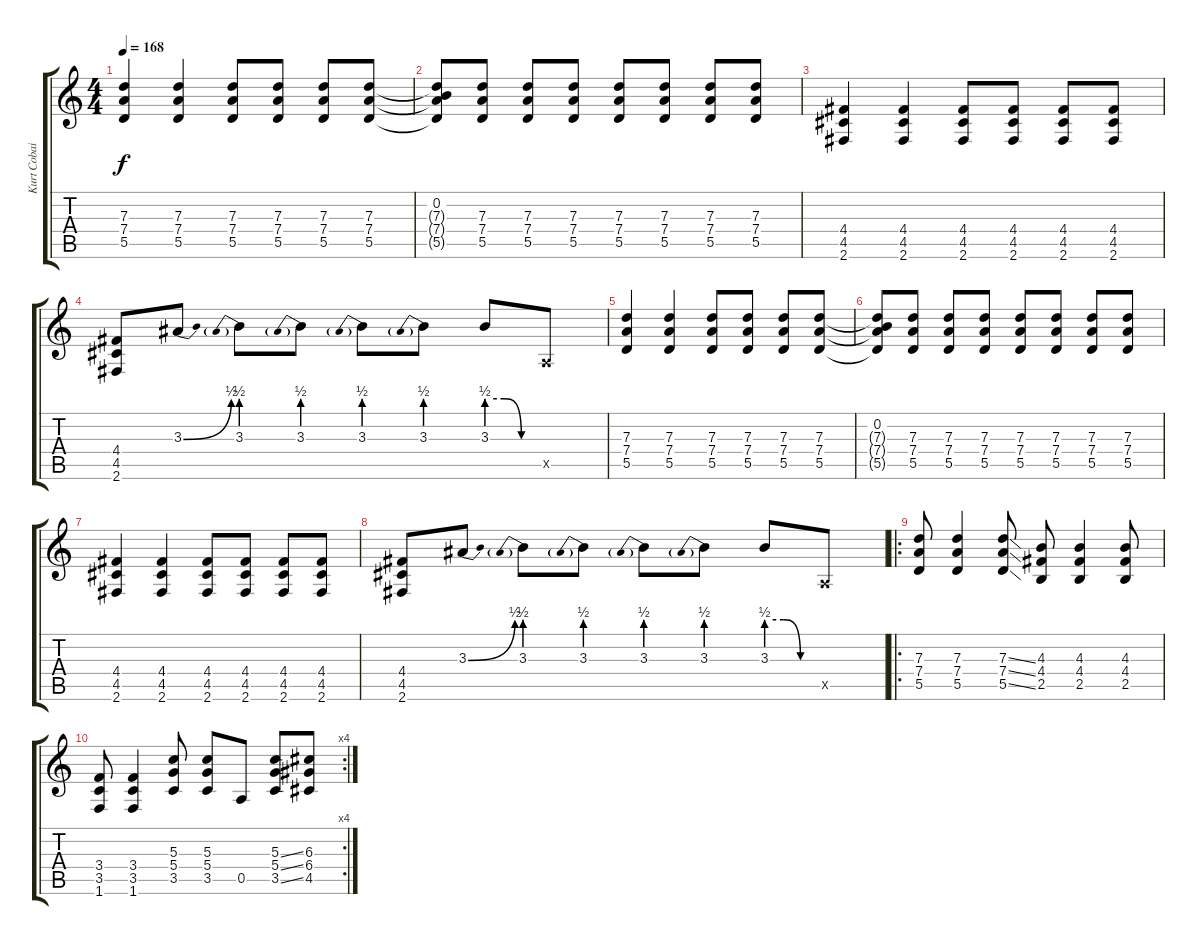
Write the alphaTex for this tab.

\track ("Kurt Cobain - Guitar" "Kurt Cobai") {instrument distortionguitar}
\staff {score tabs}
\tuning (E4 B3 G3 D3 A2 E2) {hide}
\ts (4 4)
\tempo 168
\clef g2
\ks c
(7.3 7.4 5.5).4{dy f} (7.3 7.4 5.5).4 (7.3 7.4 5.5).8 (7.3 7.4 5.5).8 (7.3 7.4 5.5).8 (7.3 7.4 5.5).8 |
(0.2 7.3{t} 7.4{t} 5.5{t}).8 (7.3 7.4 5.5).8 (7.3 7.4 5.5).8 (7.3 7.4 5.5).8 (7.3 7.4 5.5).8 (7.3 7.4 5.5).8 (7.3 7.4 5.5).8 (7.3 7.4 5.5).8 |
(4.4 4.5 2.6).4 (4.4 4.5 2.6).4 (4.4 4.5 2.6).8 (4.4 4.5 2.6).8 (4.4 4.5 2.6).8 (4.4 4.5 2.6).8 |
(4.4 4.5 2.6).8 3.3{be (bend 0 0 60 2)}.8 3.3{be (prebend 0 2 60 2)}.8 3.3{be (prebend 0 2 60 2)}.8 3.3{be (prebend 0 2 60 2)}.8 3.3{be (prebend 0 2 60 2)}.8 3.3{be (custom 0 2 20 2 40 0 60 0)}.8 0.5{x}.8 |
(7.3 7.4 5.5).4 (7.3 7.4 5.5).4 (7.3 7.4 5.5).8 (7.3 7.4 5.5).8 (7.3 7.4 5.5).8 (7.3 7.4 5.5).8 |
(0.2 7.3{t} 7.4{t} 5.5{t}).8 (7.3 7.4 5.5).8 (7.3 7.4 5.5).8 (7.3 7.4 5.5).8 (7.3 7.4 5.5).8 (7.3 7.4 5.5).8 (7.3 7.4 5.5).8 (7.3 7.4 5.5).8 |
(4.4 4.5 2.6).4 (4.4 4.5 2.6).4 (4.4 4.5 2.6).8 (4.4 4.5 2.6).8 (4.4 4.5 2.6).8 (4.4 4.5 2.6).8 |
(4.4 4.5 2.6).8 3.3{be (bend 0 0 60 2)}.8 3.3{be (prebend 0 2 60 2)}.8 3.3{be (prebend 0 2 60 2)}.8 3.3{be (prebend 0 2 60 2)}.8 3.3{be (prebend 0 2 60 2)}.8 3.3{be (custom 0 2 20 2 40 0 60 0)}.8 0.5{x}.8 |
\ro
(7.3 7.4 5.5).8 (7.3 7.4 5.5).4 (7.3{ss} 7.4{ss} 5.5{ss}).8 (4.3 4.4 2.5).8 (4.3 4.4 2.5).4 (4.3 4.4 2.5).8 |
\rc 4
(3.4 3.5 1.6).8 (3.4 3.5 1.6).4 (5.3 5.4 3.5).8 (5.3 5.4 3.5).8 0.5.8 (5.3{ss} 5.4{ss} 3.5{ss}).8 (6.3 6.4 4.5).8
